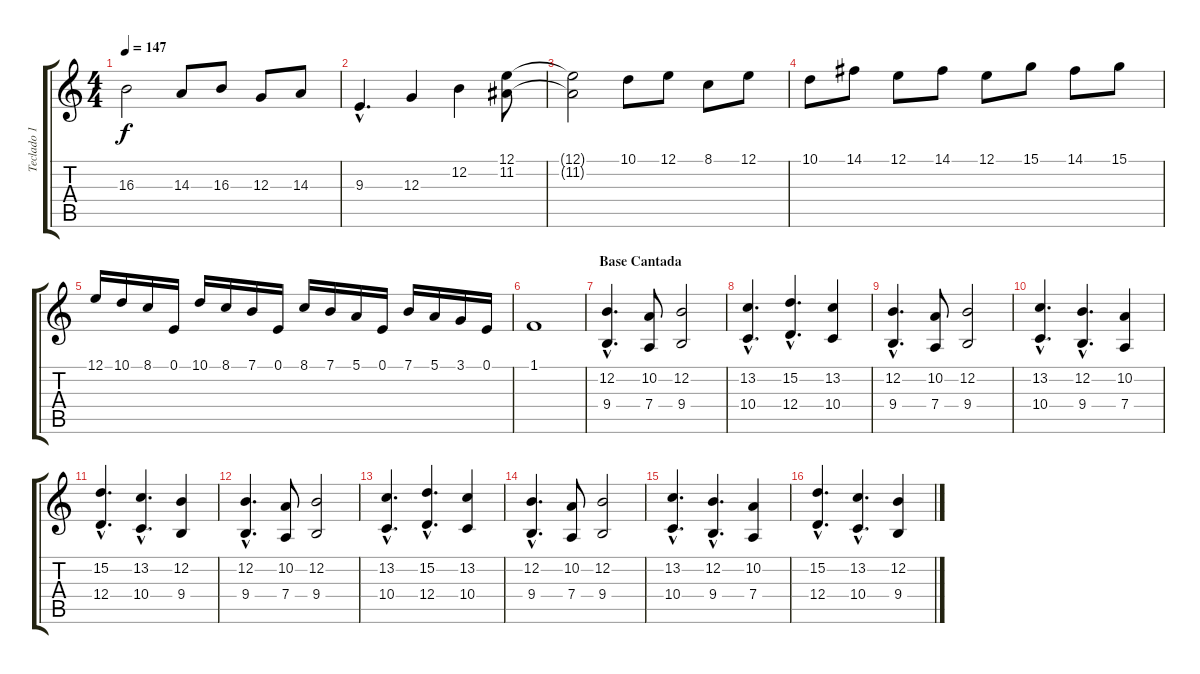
\track ("Teclado 1" "Teclado 1") {instrument stringensemble1}
\staff {score tabs}
\tuning (E4 B3 G3 D3 A2 E2) {hide}
\ts (4 4)
\tempo 147
\clef g2
\ks c
16.3{t}.2{dy f} 14.3.8 16.3.8 12.3.8 14.3.8 |
9.3{hac}.4{d} 12.3.4 12.2.4 (12.1 11.2).8 |
(12.1{t} 11.2{t}).2 10.1.8 12.1.8 8.1.8 12.1.8 |
10.1.8 14.1.8 12.1.8 14.1.8 12.1.8 15.1.8 14.1.8 15.1.8 |
12.1.16 10.1.16 8.1.16 0.1.16 10.1.16 8.1.16 7.1.16 0.1.16 8.1.16 7.1.16 5.1.16 0.1.16 7.1.16 5.1.16 3.1.16 0.1.16 |
1.1.1 |
\section ("" "Base Cantada")
(12.2{hac} 9.4{hac}).4{d} (10.2 7.4).8 (12.2 9.4).2 |
(13.2{hac} 10.4{hac}).4{d} (15.2{hac} 12.4{hac}).4{d} (13.2 10.4).4 |
(12.2{hac} 9.4{hac}).4{d} (10.2 7.4).8 (12.2 9.4).2 |
(13.2{hac} 10.4{hac}).4{d} (12.2{hac} 9.4{hac}).4{d} (10.2 7.4).4 |
(15.2{hac} 12.4{hac}).4{d} (13.2{hac} 10.4{hac}).4{d} (12.2 9.4).4 |
(12.2{hac} 9.4{hac}).4{d} (10.2 7.4).8 (12.2 9.4).2 |
(13.2{hac} 10.4{hac}).4{d} (15.2{hac} 12.4{hac}).4{d} (13.2 10.4).4 |
(12.2{hac} 9.4{hac}).4{d} (10.2 7.4).8 (12.2 9.4).2 |
(13.2{hac} 10.4{hac}).4{d} (12.2{hac} 9.4{hac}).4{d} (10.2 7.4).4 |
(15.2{hac} 12.4{hac}).4{d} (13.2{hac} 10.4{hac}).4{d} (12.2 9.4).4
